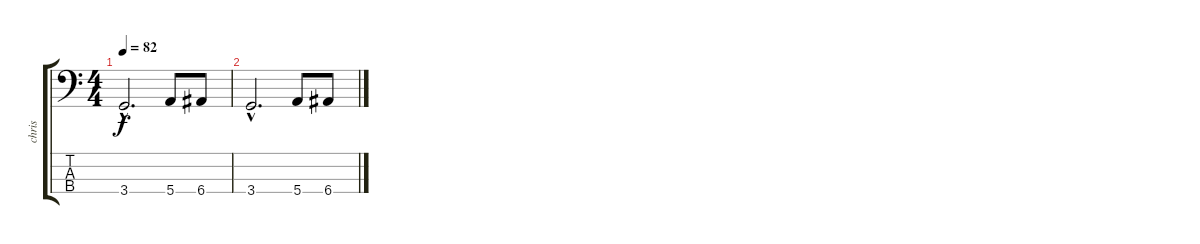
\track ("chris" "chris") {instrument electricbassfinger}
\staff {score tabs}
\tuning (G2 D2 A1 E1) {hide}
\ts (4 4)
\tempo 82
\clef f4
\ks c
3.4{hac}.2{d dy f} 5.4.8 6.4.8 |
3.4{hac}.2{d} 5.4.8 6.4.8
